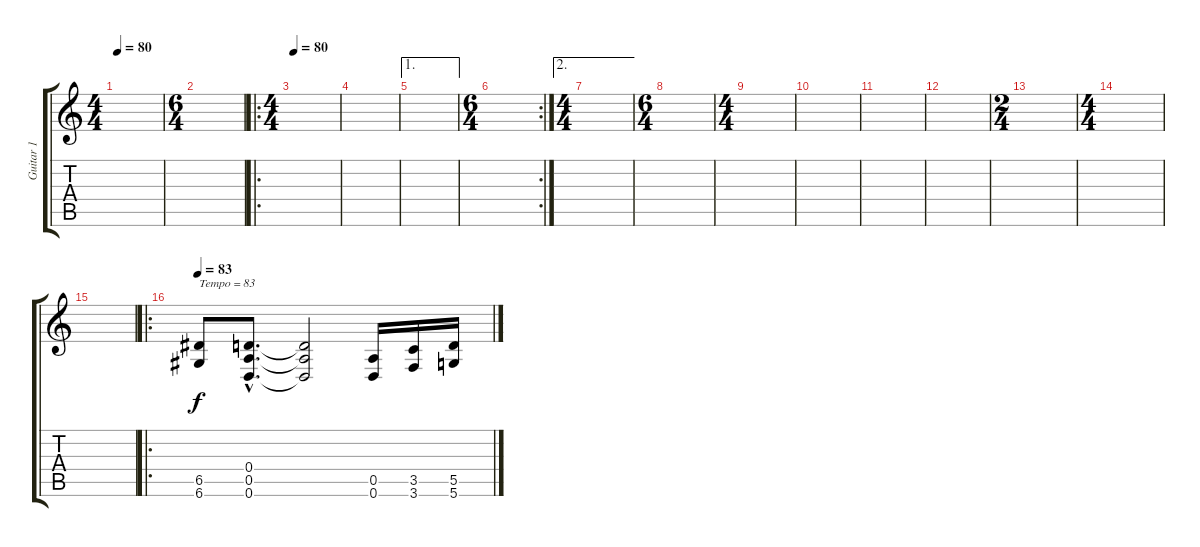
\track ("Guitar 1" "Guitar 1") {instrument distortionguitar}
\staff {score tabs}
\tuning (E4 B3 G3 D3 A2 D2) {hide}
\ts (4 4)
\tempo 80
\clef g2
\ks c
|
\ts (6 4)
|
\ro
\ts (4 4)
\tempo 80
|
|
\ae 1
|
\rc 2
\ts (6 4)
|
\ae 2
\ts (4 4)
|
\ts (6 4)
|
\ts (4 4)
|
|
|
|
\ts (2 4)
|
\ts (4 4)
|
|
\ro
\tempo 83
(6.5 6.6).8{txt "Tempo = 83" volume 13 instrument distortionguitar} (0.4{hac} 0.5{hac} 0.6{hac}).8{d} (0.4{t} 0.5{t} 0.6{t}).2 (0.5 0.6).16 (3.5 3.6).16 (5.5 5.6).16
